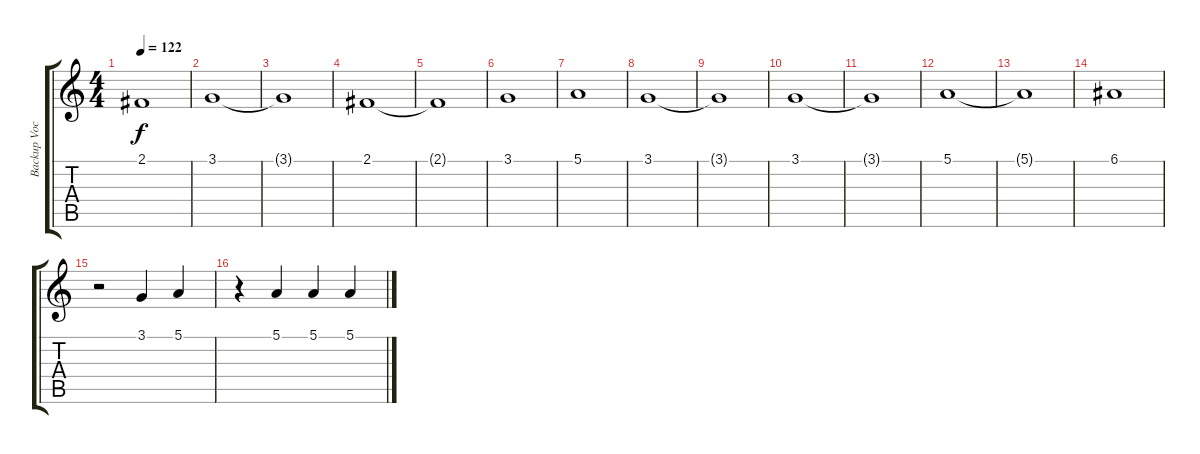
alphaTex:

\track ("Backup Vocals" "Backup Voc") {instrument choiraahs}
\staff {score tabs}
\tuning (E4 B3 G3 D3 A2 E2) {hide}
\ts (4 4)
\tempo 122
\clef g2
\ks c
2.1{t}.1{dy f} |
3.1.1 |
3.1{t}.1 |
2.1.1 |
2.1{t}.1 |
3.1.1 |
5.1.1 |
3.1.1 |
3.1{t}.1 |
3.1.1 |
3.1{t}.1 |
5.1.1 |
5.1{t}.1 |
6.1.1 |
r.2 3.1.4 5.1.4 |
r.4 5.1.4 5.1.4 5.1.4
